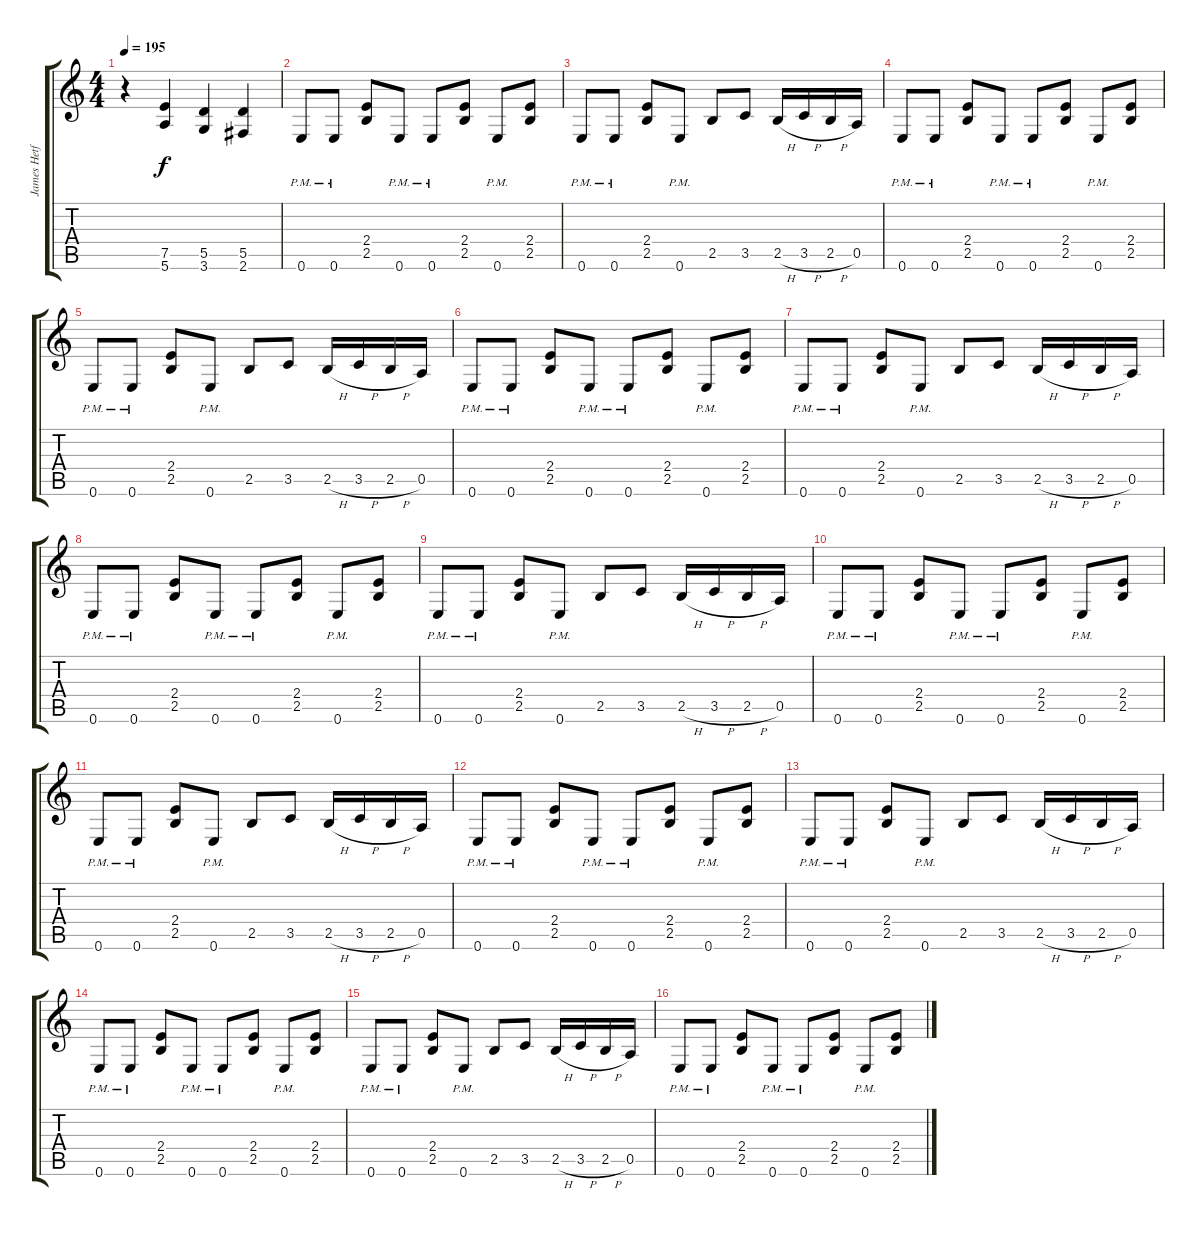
\track ("James Hetfield Rhythm" "James Hetf") {instrument distortionguitar}
\staff {score tabs}
\tuning (E4 B3 G3 D3 A2 E2) {hide}
\ts (4 4)
\tempo 195
\clef g2
\ks c
r.4{dy f} (7.5 5.6).4 (5.5 3.6).4 (5.5 2.6).4 |
0.6{pm}.8 0.6{pm}.8 (2.4 2.5).8 0.6{pm}.8 0.6{pm}.8 (2.4 2.5).8 0.6{pm}.8 (2.4 2.5).8 |
0.6{pm}.8 0.6{pm}.8 (2.4 2.5).8 0.6{pm}.8 2.5.8 3.5.8 2.5{h}.16 3.5{h}.16 2.5{h}.16 0.5.16 |
0.6{pm}.8 0.6{pm}.8 (2.4 2.5).8 0.6{pm}.8 0.6{pm}.8 (2.4 2.5).8 0.6{pm}.8 (2.4 2.5).8 |
0.6{pm}.8 0.6{pm}.8 (2.4 2.5).8 0.6{pm}.8 2.5.8 3.5.8 2.5{h}.16 3.5{h}.16 2.5{h}.16 0.5.16 |
0.6{pm}.8 0.6{pm}.8 (2.4 2.5).8 0.6{pm}.8 0.6{pm}.8 (2.4 2.5).8 0.6{pm}.8 (2.4 2.5).8 |
0.6{pm}.8 0.6{pm}.8 (2.4 2.5).8 0.6{pm}.8 2.5.8 3.5.8 2.5{h}.16 3.5{h}.16 2.5{h}.16 0.5.16 |
0.6{pm}.8 0.6{pm}.8 (2.4 2.5).8 0.6{pm}.8 0.6{pm}.8 (2.4 2.5).8 0.6{pm}.8 (2.4 2.5).8 |
0.6{pm}.8 0.6{pm}.8 (2.4 2.5).8 0.6{pm}.8 2.5.8 3.5.8 2.5{h}.16 3.5{h}.16 2.5{h}.16 0.5.16 |
0.6{pm}.8 0.6{pm}.8 (2.4 2.5).8 0.6{pm}.8 0.6{pm}.8 (2.4 2.5).8 0.6{pm}.8 (2.4 2.5).8 |
0.6{pm}.8 0.6{pm}.8 (2.4 2.5).8 0.6{pm}.8 2.5.8 3.5.8 2.5{h}.16 3.5{h}.16 2.5{h}.16 0.5.16 |
0.6{pm}.8 0.6{pm}.8 (2.4 2.5).8 0.6{pm}.8 0.6{pm}.8 (2.4 2.5).8 0.6{pm}.8 (2.4 2.5).8 |
0.6{pm}.8 0.6{pm}.8 (2.4 2.5).8 0.6{pm}.8 2.5.8 3.5.8 2.5{h}.16 3.5{h}.16 2.5{h}.16 0.5.16 |
0.6{pm}.8 0.6{pm}.8 (2.4 2.5).8 0.6{pm}.8 0.6{pm}.8 (2.4 2.5).8 0.6{pm}.8 (2.4 2.5).8 |
0.6{pm}.8 0.6{pm}.8 (2.4 2.5).8 0.6{pm}.8 2.5.8 3.5.8 2.5{h}.16 3.5{h}.16 2.5{h}.16 0.5.16 |
0.6{pm}.8 0.6{pm}.8 (2.4 2.5).8 0.6{pm}.8 0.6{pm}.8 (2.4 2.5).8 0.6{pm}.8 (2.4 2.5).8
